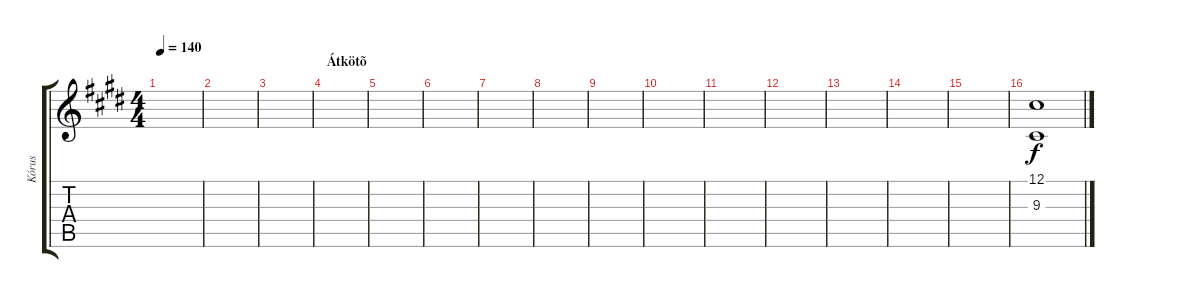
\track ("Kórus" "Kórus") {instrument stringensemble2}
\staff {score tabs}
\tuning (Db4 Ab3 E3 B2 Gb2 Db2) {hide}
\ts (4 4)
\tempo 140
\clef g2
\ks c#minor
|
|
|
\section ("" "Átkötõ")
|
|
|
|
|
|
|
|
|
|
|
|
(12.1 9.3).1
